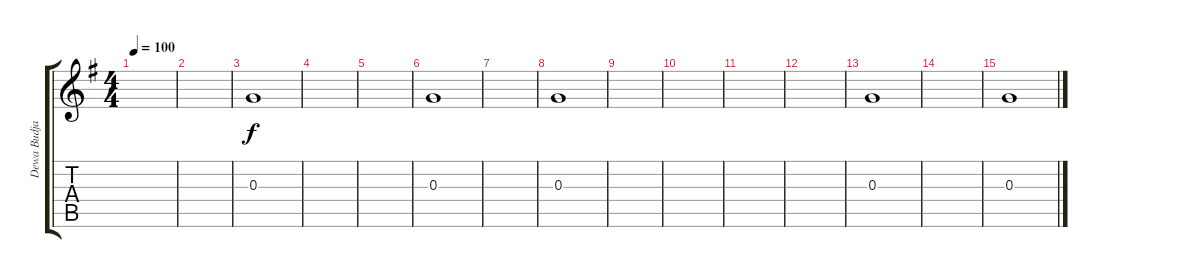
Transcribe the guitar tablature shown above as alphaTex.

\track ("Dewa Budjana" "Dewa Budja") {instrument electricguitarjazz}
\staff {score tabs}
\tuning (E4 B3 G3 D3 A2 E2) {hide}
\ts (4 4)
\tempo 100
\clef g2
\ks g
|
|
0.3.1 |
|
|
0.3.1 |
|
0.3.1 |
|
|
|
|
0.3.1 |
|
0.3.1
